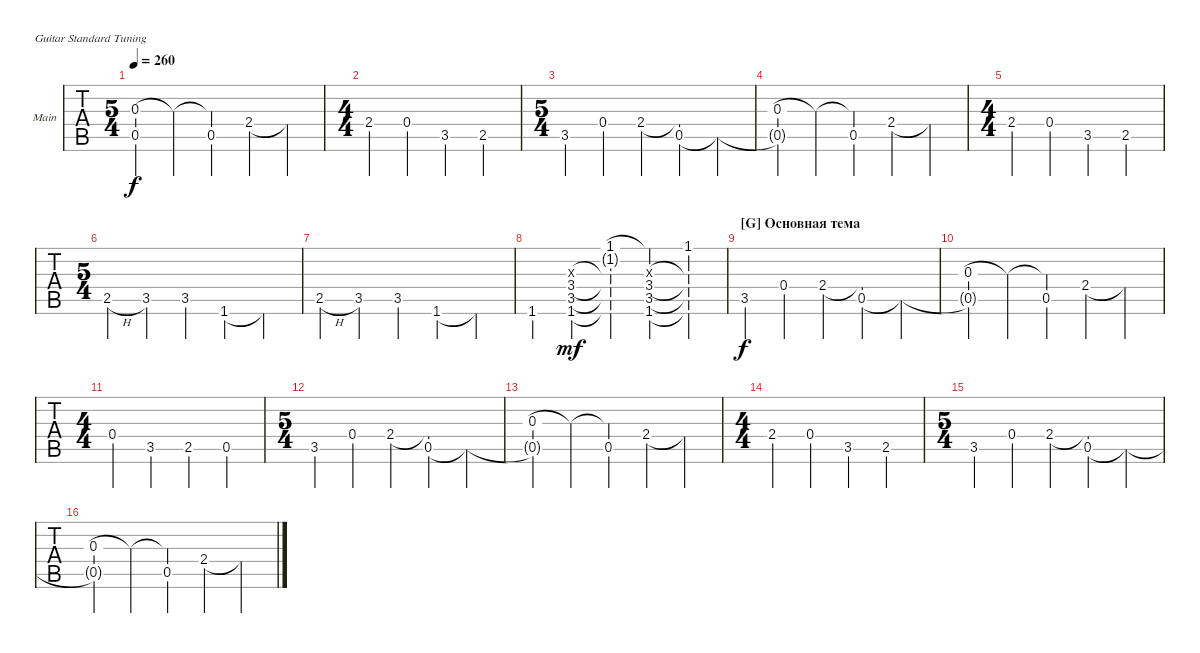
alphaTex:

\defaultSystemsLayout 4
\bracketExtendMode groupsimilarinstruments
\firstSystemTrackNameOrientation horizontal
\otherSystemsTrackNameOrientation horizontal
\track ("First Guitar " "Main") {instrument acousticguitarsteel}
\staff {tabs}
\tuning (E4 B3 G3 D3 A2 E2)
\ts (5 4)
\tempo 260
\clef g2
\ks c
(0.3 0.5{t}).4{dy f} 0.3{t}.4 (0.3{t} 0.5).4 2.4.4 2.4{t}.4 |
\ts (4 4)
2.4.4 0.4.4 3.5.4 2.5.4 |
\ts (5 4)
3.5.4 0.4.4 2.4.4 (2.4{t} 0.5).4 0.5{t}.4 |
(0.3 0.5{t}).4 0.3{t}.4 (0.3{t} 0.5).4 2.4.4 2.4{t}.4 |
\ts (4 4)
2.4.4 0.4.4 3.5.4 2.5.4 |
\ts (5 4)
2.5{h}.4 3.5.4 3.5.4 1.6.4 1.6{t}.4 |
2.5{h}.4 3.5.4 3.5.4 1.6.4 1.6{t}.4 |
1.6.4 (1.6 3.5 3.4 2.3{x}).4{dy mf} (2.3{x t} 1.1 1.2{g} 1.6{t} 3.5{t} 3.4{t}).4 (1.6 3.5 3.4 2.3{x} 1.1{t}).4 (1.1 1.6{t} 3.5{t} 3.4{t} 2.3{x t}).4 |
\section ("G" "Основная тема")
3.5.4{dy f} 0.4.4 2.4.4 (2.4{t} 0.5).4 0.5{t}.4 |
(0.3 0.5{t}).4 0.3{t}.4 (0.3{t} 0.5).4 2.4.4 2.4{t}.4 |
\ts (4 4)
0.4.4 3.5.4 2.5.4 0.5.4 |
\ts (5 4)
3.5.4 0.4.4 2.4.4 (2.4{t} 0.5).4 0.5{t}.4 |
(0.3 0.5{t}).4 0.3{t}.4 (0.3{t} 0.5).4 2.4.4 2.4{t}.4 |
\ts (4 4)
2.4.4 0.4.4 3.5.4 2.5.4 |
\ts (5 4)
3.5.4 0.4.4 2.4.4 (2.4{t} 0.5).4 0.5{t}.4 |
(0.3 0.5{t}).4 0.3{t}.4 (0.3{t} 0.5).4 2.4.4 2.4{t}.4
